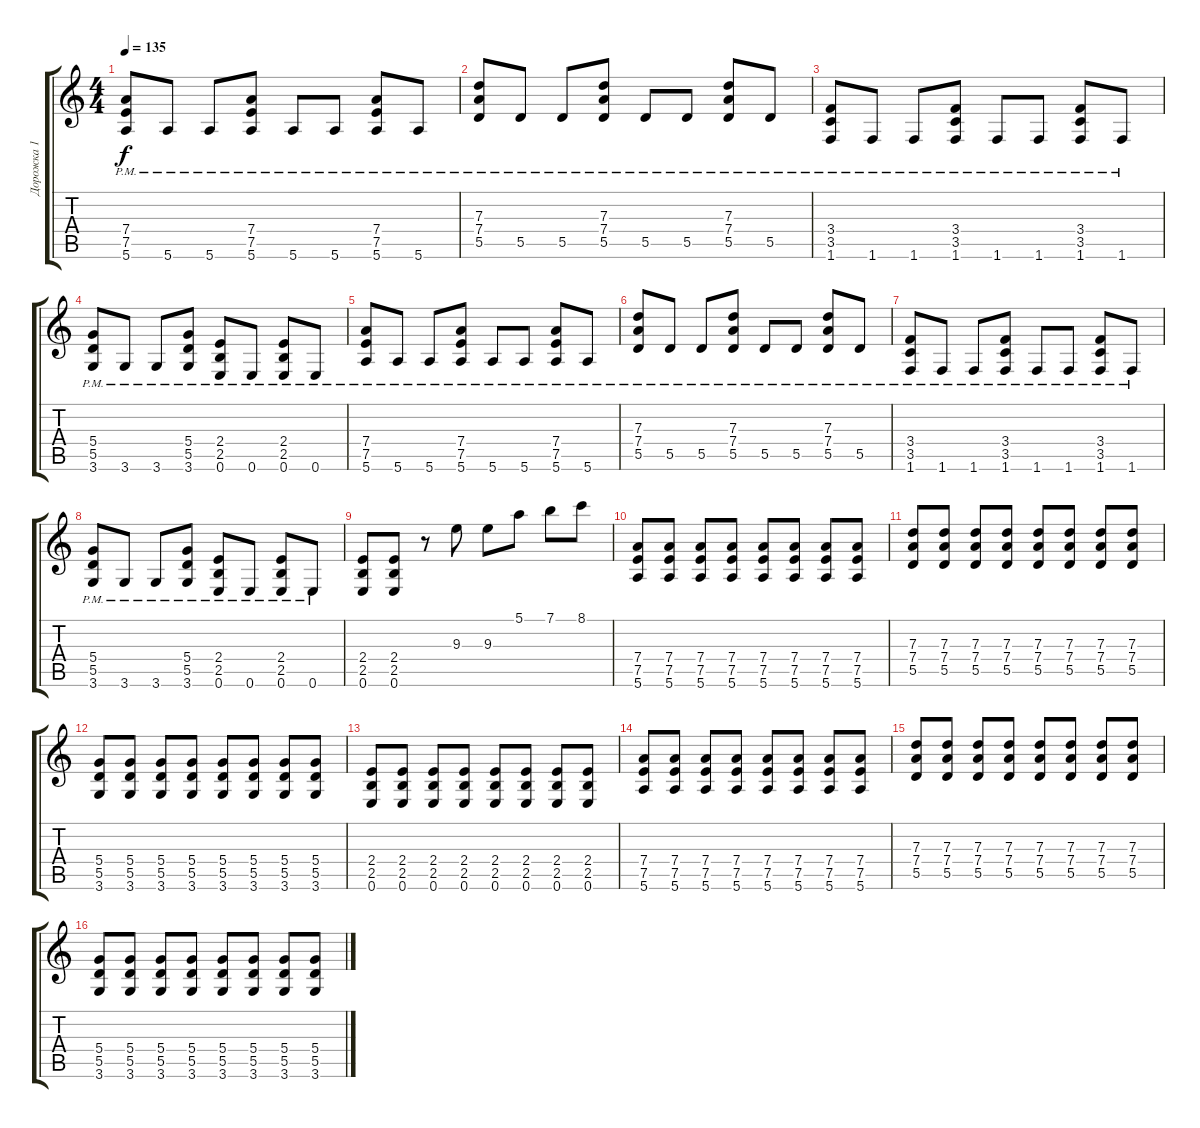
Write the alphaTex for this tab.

\track ("Дорожка 1" "Дорожка 1") {instrument overdrivenguitar}
\staff {score tabs}
\tuning (E4 B3 G3 D3 A2 E2) {hide}
\ts (4 4)
\tempo 135
\clef g2
\ks c
(7.4 7.5 5.6{pm}).8{dy f} 5.6{pm}.8 5.6{pm}.8 (7.4 7.5 5.6{pm}).8 5.6{pm}.8 5.6{pm}.8 (7.4 7.5 5.6{pm}).8 5.6{pm}.8 |
(7.3 7.4 5.5{pm}).8 5.5{pm}.8 5.5{pm}.8 (7.3 7.4 5.5{pm}).8 5.5{pm}.8 5.5{pm}.8 (7.3 7.4 5.5{pm}).8 5.5{pm}.8 |
(3.4 3.5 1.6{pm}).8 1.6{pm}.8 1.6{pm}.8 (3.4 3.5 1.6{pm}).8 1.6{pm}.8 1.6{pm}.8 (3.4 3.5 1.6{pm}).8 1.6{pm}.8 |
(5.4 5.5 3.6{pm}).8 3.6{pm}.8 3.6{pm}.8 (5.4 5.5 3.6{pm}).8 (2.4 2.5 0.6{pm}).8 0.6{pm}.8 (2.4 2.5 0.6{pm}).8 0.6{pm}.8 |
(7.4 7.5 5.6{pm}).8 5.6{pm}.8 5.6{pm}.8 (7.4 7.5 5.6{pm}).8 5.6{pm}.8 5.6{pm}.8 (7.4 7.5 5.6{pm}).8 5.6{pm}.8 |
(7.3 7.4 5.5{pm}).8 5.5{pm}.8 5.5{pm}.8 (7.3 7.4 5.5{pm}).8 5.5{pm}.8 5.5{pm}.8 (7.3 7.4 5.5{pm}).8 5.5{pm}.8 |
(3.4 3.5 1.6{pm}).8 1.6{pm}.8 1.6{pm}.8 (3.4 3.5 1.6{pm}).8 1.6{pm}.8 1.6{pm}.8 (3.4 3.5 1.6{pm}).8 1.6{pm}.8 |
(5.4 5.5 3.6{pm}).8 3.6{pm}.8 3.6{pm}.8 (5.4 5.5 3.6{pm}).8 (2.4 2.5 0.6{pm}).8 0.6{pm}.8 (2.4 2.5 0.6{pm}).8 0.6{pm}.8 |
(2.4 2.5 0.6).8 (2.4 2.5 0.6).8 r.8 9.3.8 9.3.8 5.1.8 7.1.8 8.1.8 |
(7.4 7.5 5.6).8 (7.4 7.5 5.6).8 (7.4 7.5 5.6).8 (7.4 7.5 5.6).8 (7.4 7.5 5.6).8 (7.4 7.5 5.6).8 (7.4 7.5 5.6).8 (7.4 7.5 5.6).8 |
(7.3 7.4 5.5).8 (7.3 7.4 5.5).8 (7.3 7.4 5.5).8 (7.3 7.4 5.5).8 (7.3 7.4 5.5).8 (7.3 7.4 5.5).8 (7.3 7.4 5.5).8 (7.3 7.4 5.5).8 |
(5.4 5.5 3.6).8 (5.4 5.5 3.6).8 (5.4 5.5 3.6).8 (5.4 5.5 3.6).8 (5.4 5.5 3.6).8 (5.4 5.5 3.6).8 (5.4 5.5 3.6).8 (5.4 5.5 3.6).8 |
(2.4 2.5 0.6).8 (2.4 2.5 0.6).8 (2.4 2.5 0.6).8 (2.4 2.5 0.6).8 (2.4 2.5 0.6).8 (2.4 2.5 0.6).8 (2.4 2.5 0.6).8 (2.4 2.5 0.6).8 |
(7.4 7.5 5.6).8 (7.4 7.5 5.6).8 (7.4 7.5 5.6).8 (7.4 7.5 5.6).8 (7.4 7.5 5.6).8 (7.4 7.5 5.6).8 (7.4 7.5 5.6).8 (7.4 7.5 5.6).8 |
(7.3 7.4 5.5).8 (7.3 7.4 5.5).8 (7.3 7.4 5.5).8 (7.3 7.4 5.5).8 (7.3 7.4 5.5).8 (7.3 7.4 5.5).8 (7.3 7.4 5.5).8 (7.3 7.4 5.5).8 |
(5.4 5.5 3.6).8 (5.4 5.5 3.6).8 (5.4 5.5 3.6).8 (5.4 5.5 3.6).8 (5.4 5.5 3.6).8 (5.4 5.5 3.6).8 (5.4 5.5 3.6).8 (5.4 5.5 3.6).8
